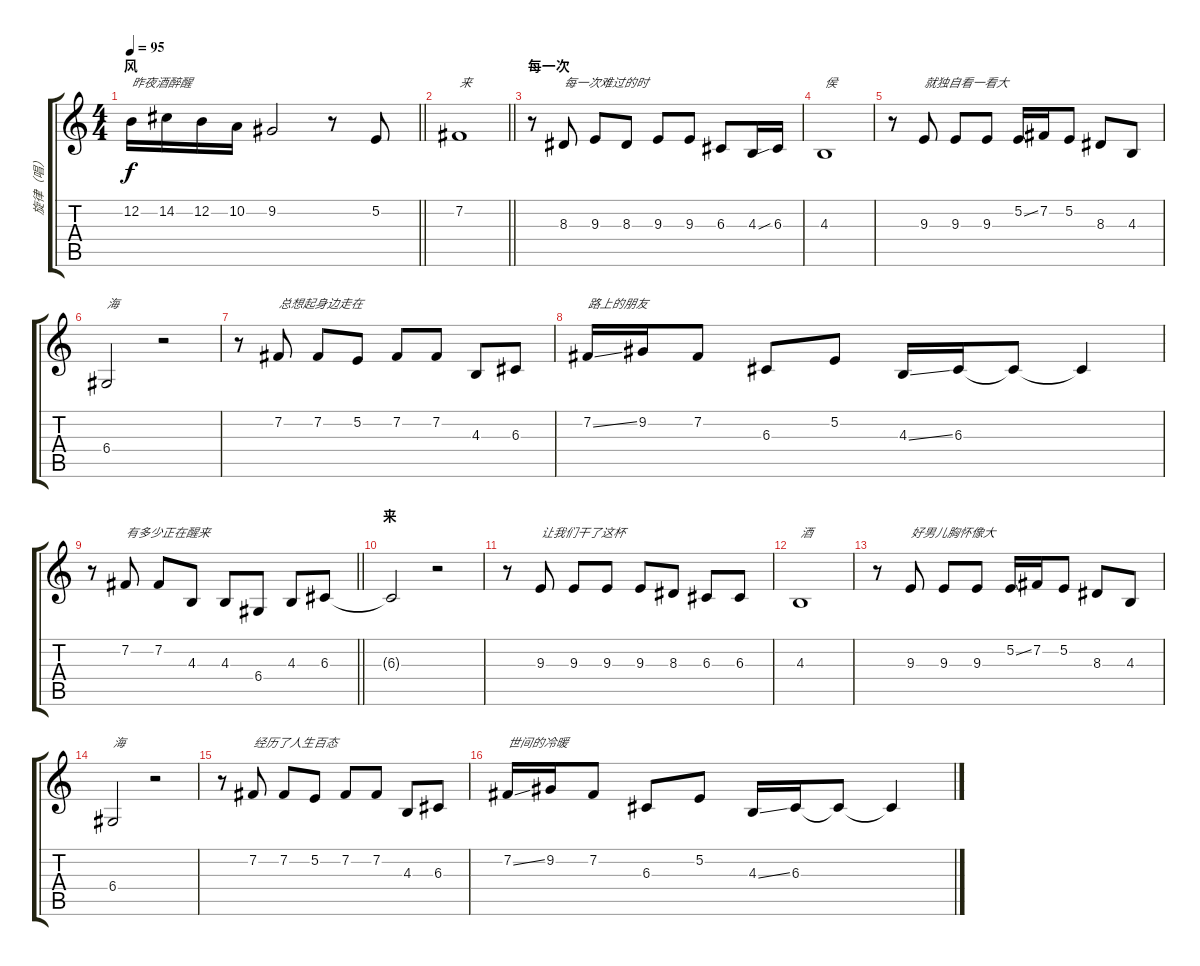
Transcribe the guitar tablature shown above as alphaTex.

\track ("旋律（唱）" "旋律（唱）") {instrument synthstrings1}
\staff {score tabs}
\tuning (E4 B3 G3 D3 A2 E2) {hide}
\ts (4 4)
\section ("" "风")
\tempo 95
\clef g2
\barLineRight lightlight
\ks c
12.2.16{txt "昨夜酒醉醒" dy f} 14.2.16 12.2.16 10.2.16 9.2.2 r.8 5.2.8 |
\section ("" "")
\barLineRight lightlight
7.2.1{txt "来"} |
\section ("" "每一次")
r.8 8.3.8{txt "每一次难过的时"} 9.3.8 8.3.8 9.3.8 9.3.8 6.3.8 4.3.16 6.3{sib}.16 |
4.3.1{txt "侯"} |
r.8 9.3.8{txt "就独自看一看大"} 9.3.8 9.3.8 5.2{ss}.16 7.2.16 5.2.8 8.3.8 4.3.8 |
6.4.2{txt "海"} r.2 |
r.8 7.2.8{txt "总想起身边走在"} 7.2.8 5.2.8 7.2.8 7.2.8 4.3.8 6.3.8 |
7.2{ss}.16{txt "路上的朋友"} 9.2.16 7.2.8 6.3.8 5.2.8 4.3{ss}.16 6.3.16 6.3{t}.8 6.3{t}.4 |
\barLineRight lightlight
r.8 7.2.8{txt "有多少正在醒来"} 7.2.8 4.3.8 4.3.8 6.4.8 4.3.8 6.3.8 |
\section ("" "来")
6.3{t}.2 r.2 |
r.8 9.3.8{txt "让我们干了这杯"} 9.3.8 9.3.8 9.3.8 8.3.8 6.3.8 6.3.8 |
4.3.1{txt "酒"} |
r.8 9.3.8{txt "好男儿胸怀像大"} 9.3.8 9.3.8 5.2{ss}.16 7.2.16 5.2.8 8.3.8 4.3.8 |
6.4.2{txt "海"} r.2 |
r.8 7.2.8{txt "经历了人生百态"} 7.2.8 5.2.8 7.2.8 7.2.8 4.3.8 6.3.8 |
7.2{ss}.16{txt "世间的冷暖"} 9.2.16 7.2.8 6.3.8 5.2.8 4.3{ss}.16 6.3.16 6.3{t}.8 6.3{t}.4
